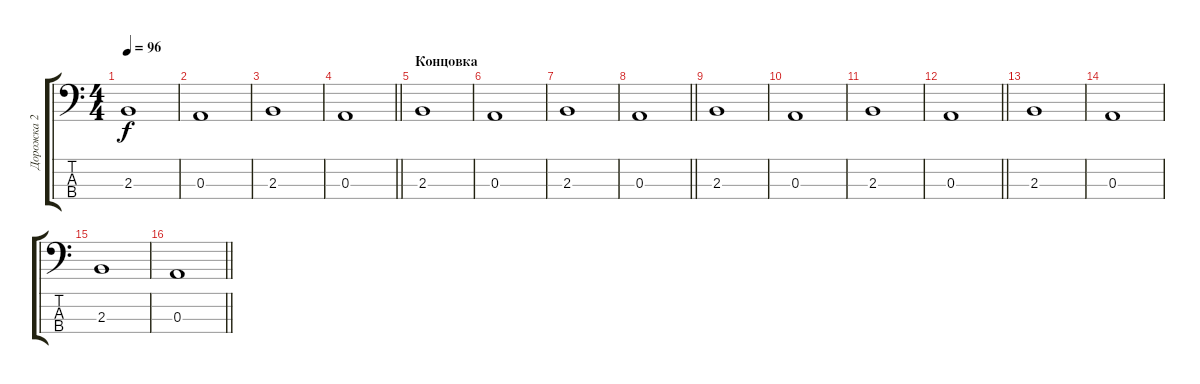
\track ("Дорожка 2" "Дорожка 2") {instrument electricbassfinger}
\staff {score tabs}
\tuning (G2 D2 A1 E1) {hide}
\ts (4 4)
\tempo 96
\clef f4
\ks c
2.3.1{dy f} |
0.3.1 |
2.3.1 |
\barLineRight lightlight
0.3.1 |
\section ("" "Концовка")
2.3.1 |
0.3.1 |
2.3.1 |
\barLineRight lightlight
0.3.1 |
2.3.1 |
0.3.1 |
2.3.1 |
\barLineRight lightlight
0.3.1 |
2.3.1 |
0.3.1 |
2.3.1 |
\barLineRight lightlight
0.3.1
